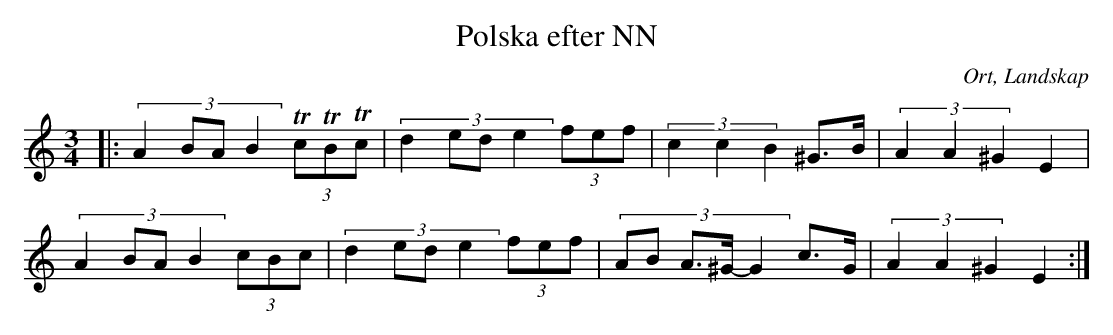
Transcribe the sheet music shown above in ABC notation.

X:1
T:Polska efter NN
O:Ort, Landskap
M:3/4
L:1/8
K:C
|: (3:2:4 A2 BA B2 (3TcTBTc| (3:2:4 d2 ed e2 (3fef|(3:2:3 c2 c2 B2 ^G>B|(3:2:3 A2 A2 ^G2 E2|
(3:2:4 A2 BA B2 (3cBc| (3:2:4 d2 ed e2 (3fef|(3:2:5 AB A>^G-G2 c>G|(3:2:3 A2 A2 ^G2 E2:|
